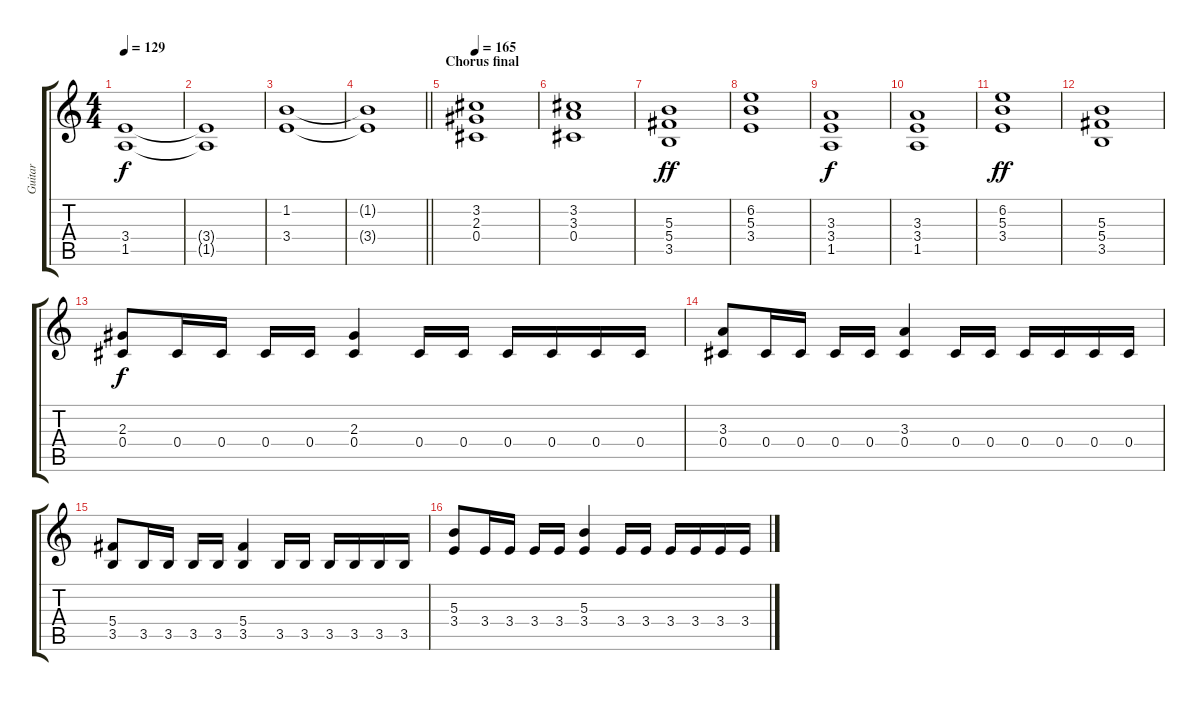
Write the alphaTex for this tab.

\track ("Guitar " "Guitar ") {instrument acousticguitarsteel}
\staff {score tabs}
\tuning (Eb4 Bb3 Gb3 Db3 Ab2 Eb2) {hide}
\ts (4 4)
\tempo 129
\clef g2
\ks c
(3.4 1.5).1{dy f} |
(3.4{t} 1.5{t}).1 |
(1.2 3.4).1 |
\barLineRight lightlight
(1.2{t} 3.4{t}).1 |
\section ("" "Chorus final")
\tempo 165
(3.2 2.3 0.4).1{volume 16 balance 8} |
(3.2 3.3 0.4).1 |
(5.3 5.4 3.5).1{dy ff} |
(6.2 5.3 3.4).1 |
(3.3 3.4 1.5).1{dy f} |
(3.3 3.4 1.5).1 |
(6.2 5.3 3.4).1{dy ff} |
(5.3 5.4 3.5).1 |
(2.3 0.4).8{dy f} 0.4.16 0.4.16 0.4.16 0.4.16 (2.3 0.4).4 0.4.16 0.4.16 0.4.16 0.4.16 0.4.16 0.4.16 |
(3.3 0.4).8 0.4.16 0.4.16 0.4.16 0.4.16 (3.3 0.4).4 0.4.16 0.4.16 0.4.16 0.4.16 0.4.16 0.4.16 |
(5.4 3.5).8 3.5.16 3.5.16 3.5.16 3.5.16 (5.4 3.5).4 3.5.16 3.5.16 3.5.16 3.5.16 3.5.16 3.5.16 |
(5.3 3.4).8 3.4.16 3.4.16 3.4.16 3.4.16 (5.3 3.4).4 3.4.16 3.4.16 3.4.16 3.4.16 3.4.16 3.4.16
